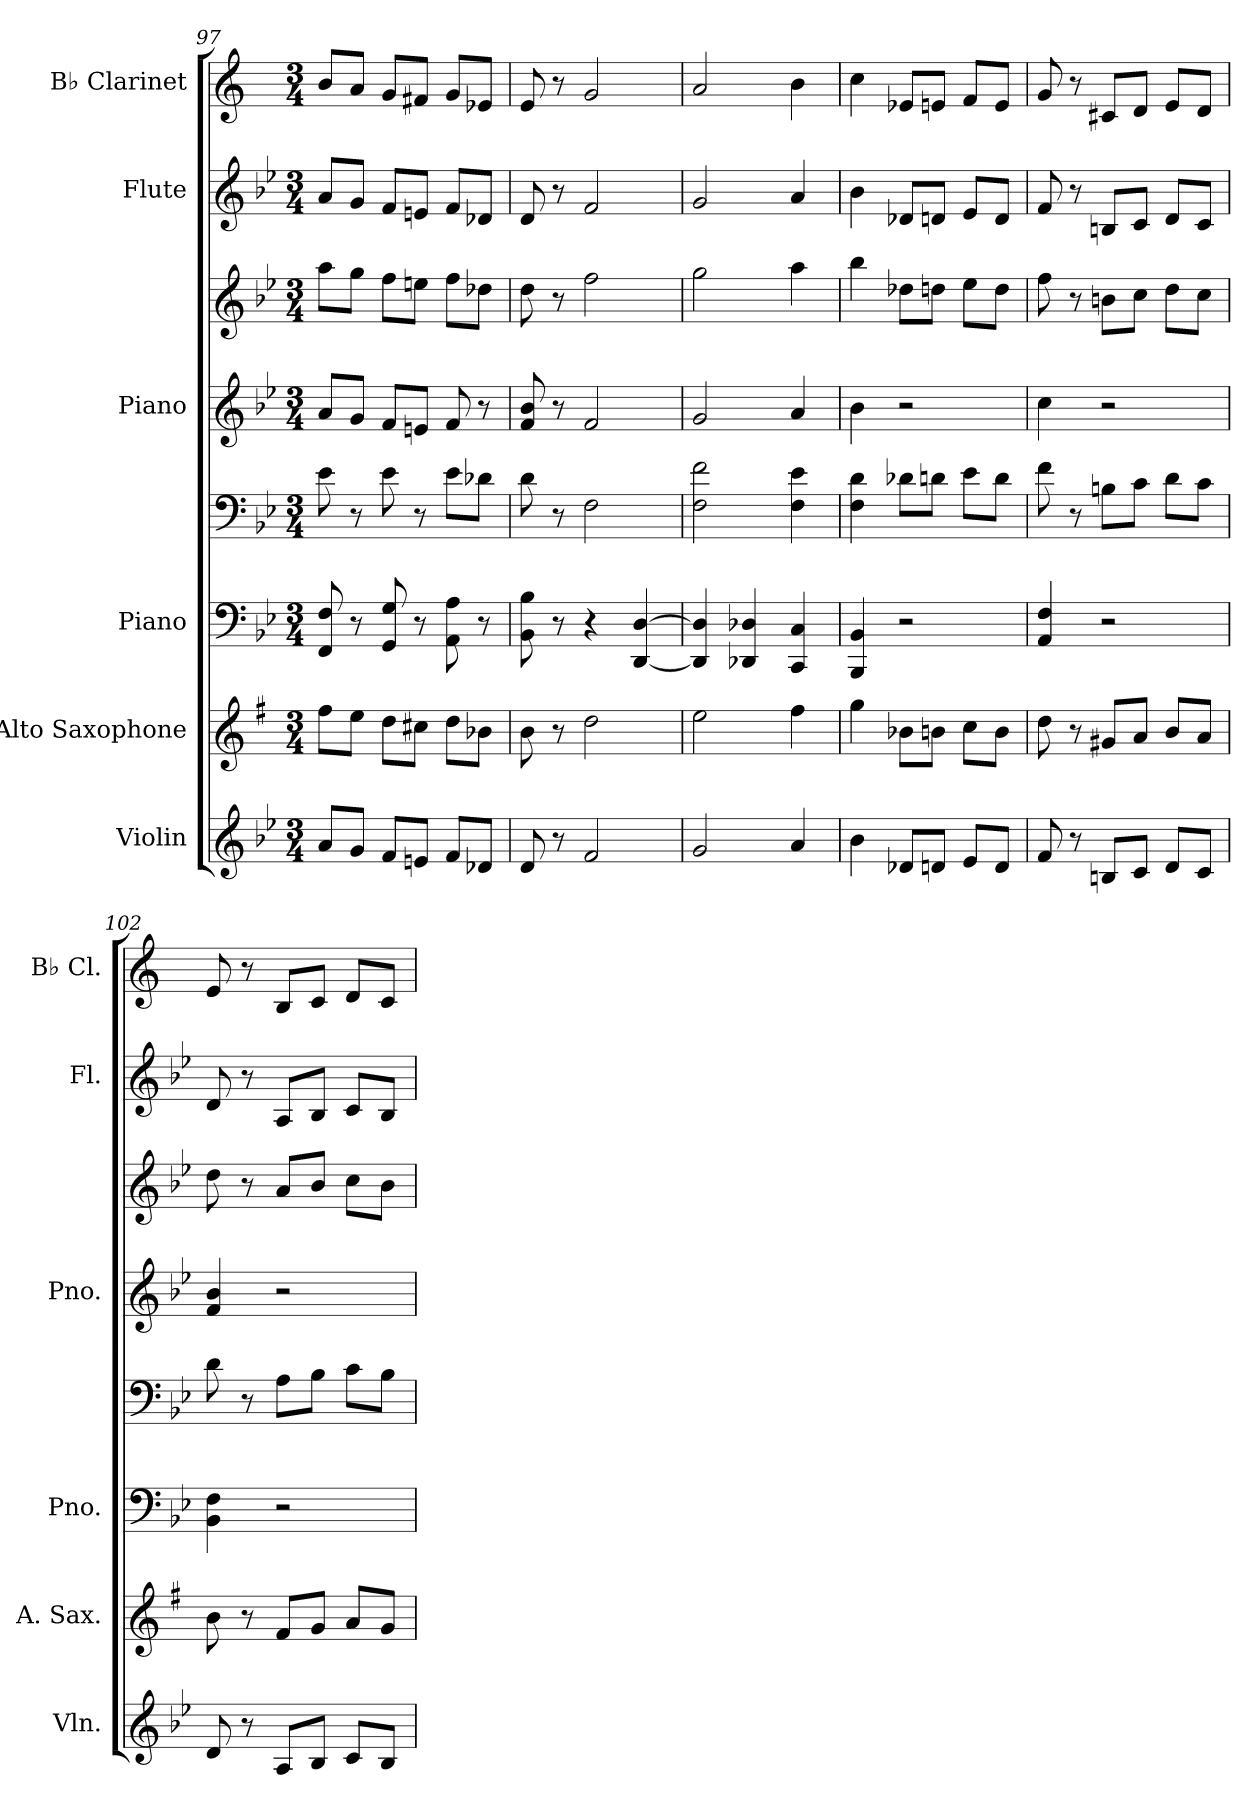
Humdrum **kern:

**kern	**kern	**kern	**kern	**kern	**kern	**kern	**kern
*part6	*part5	*part4	*part4	*part3	*part3	*part2	*part1
*staff8	*staff7	*staff6	*staff5	*staff4	*staff3	*staff2	*staff1
*I"Violin	*I"Alto Saxophone	*I"Piano	*	*I"Piano	*	*I"Flute	*I"B♭ Clarinet
*I'Vln.	*I'A. Sax.	*I'Pno.	*	*I'Pno.	*	*I'Fl.	*I'B♭ Cl.
*clefG2	*clefG2	*clefF4	*clefF4	*clefG2	*clefG2	*clefG2	*clefG2
*	*ITrd5c9	*	*	*	*	*	*ITrd1c2
*k[b-e-]	*k[b-e-]	*k[b-e-]	*k[b-e-]	*k[b-e-]	*k[b-e-]	*k[b-e-]	*k[b-e-]
*M3/4	*M3/4	*M3/4	*M3/4	*M3/4	*M3/4	*M3/4	*M3/4
=97	=97	=97	=97	=97	=97	=97	=97
8a/L	8a\L	8FF/ 8F/	8e-\	8a/L	8aa\L	8a/L	8a/L
8g/J	8g\J	8r	8r	8g/J	8gg\J	8g/J	8g/J
8f/L	8f\L	8GG/ 8G/	8e-\	8f/L	8ff\L	8f/L	8f/L
8en/J	8en\J	8r	8r	8en/J	8een\J	8en/J	8en/J
8f/L	8f\L	8AA\ 8A\	8e-\L	8f/	8ff\L	8f/L	8f/L
8d-X/J	8d-X\J	8r	8d-X\J	8r	8dd-X\J	8d-X/J	8d-X/J
=98	=98	=98	=98	=98	=98	=98	=98
8d/	8d\	8BB-\ 8B-\	8d\	8f/ 8b-/	8dd\	8d/	8d/
8r	8r	8r	8r	8r	8r	8r	8r
2f/	2f\	4r	2F\	2f/	2ff\	2f/	2f/
.	.	[4DD/ [4D/	.	.	.	.	.
!!LO:PB:g=z
=99	=99	=99	=99	=99	=99	=99	=99
2g/	2g\	4DD/] 4D/]	2F\ 2f\	2g/	2gg\	2g/	2g/
.	.	4DD-X/ 4D-X/	.	.	.	.	.
4a/	4a\	4CC/ 4C/	4F\ 4e-\	4a/	4aa\	4a/	4a\
=100	=100	=100	=100	=100	=100	=100	=100
4b-\	4b-\	4BBB-/ 4BB-/	4F\ 4d\	4b-\	4bb-\	4b-\	4b-\
8d-X/L	8d-X\L	2r	8d-X\L	2r	8dd-X\L	8d-X/L	8d-X/L
8dn/J	8dn\J	.	8dn\J	.	8ddn\J	8dn/J	8dn/J
8e-/L	8e-\L	.	8e-\L	.	8ee-\L	8e-/L	8e-/L
8d/J	8d\J	.	8d\J	.	8dd\J	8d/J	8d/J
=101	=101	=101	=101	=101	=101	=101	=101
8f/	8f\	4AA/ 4F/	8f\	4cc\	8ff\	8f/	8f/
8r	8r	.	8r	.	8r	8r	8r
8Bn/L	8Bn/L	2r	8Bn\L	2r	8bn\L	8Bn/L	8Bn/L
8c/J	8c/J	.	8c\J	.	8cc\J	8c/J	8c/J
8d/L	8d/L	.	8d\L	.	8dd\L	8d/L	8d/L
8c/J	8c/J	.	8c\J	.	8cc\J	8c/J	8c/J
=102	=102	=102	=102	=102	=102	=102	=102
8d/	8d\	4BB-\ 4F\	8d\	4f/ 4b-/	8dd\	8d/	8d/
8r	8r	.	8r	.	8r	8r	8r
8A/L	8A/L	2r	8A\L	2r	8a/L	8A/L	8A/L
8B-/J	8B-/J	.	8B-\J	.	8b-/J	8B-/J	8B-/J
8c/L	8c/L	.	8c\L	.	8cc\L	8c/L	8c/L
8B-/J	8B-/J	.	8B-\J	.	8b-\J	8B-/J	8B-/J
=	=	=	=	=	=	=	=
*-	*-	*-	*-	*-	*-	*-	*-
